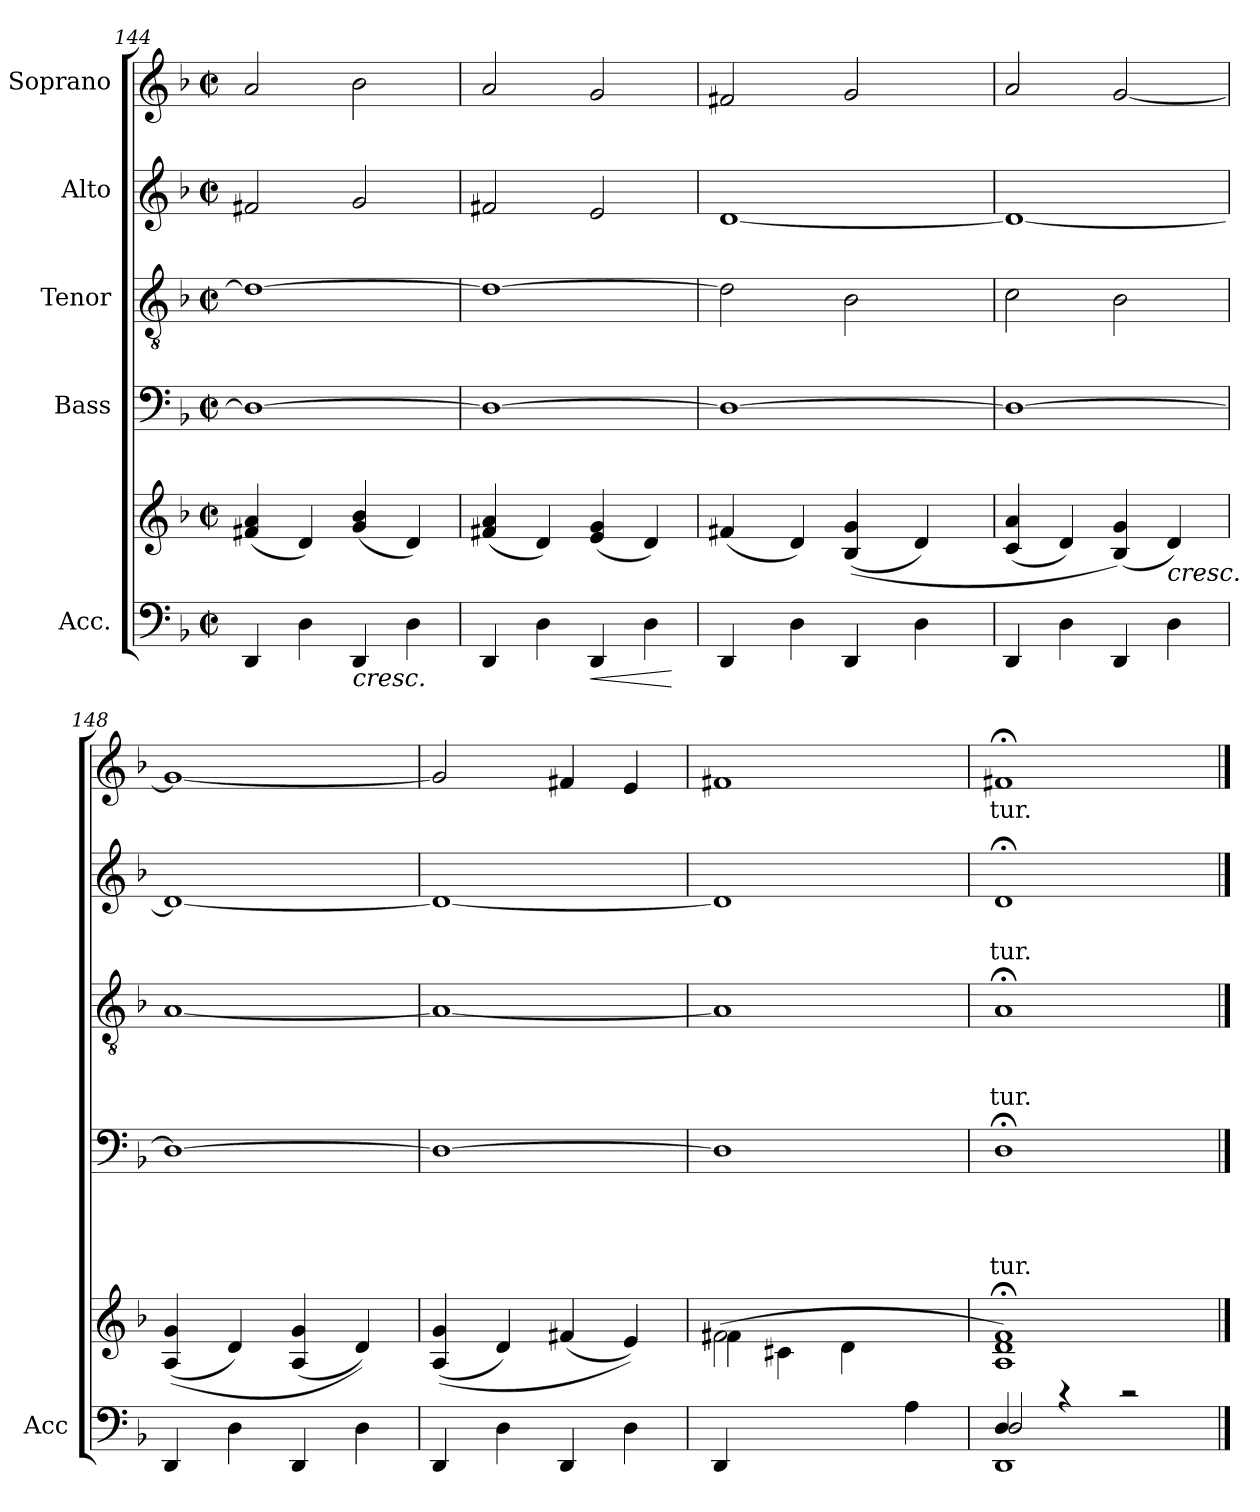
**kern	**kern	**dynam	**kern	**text	**text	**text	**text	**kern	**text	**text	**text	**kern	**text	**text	**kern	**text
*part5	*part5	*part5	*part4	*part4	*part4	*part4	*part4	*part3	*part3	*part3	*part3	*part2	*part2	*part2	*part1	*part1
*staff6	*staff5	*staff5/6	*staff4	*staff4	*staff4	*staff4	*staff4	*staff3	*staff3	*staff3	*staff3	*staff2	*staff2	*staff2	*staff1	*staff1
*I"Acc.	*	*	*I"Bass	*	*	*	*	*I"Tenor	*	*	*	*I"Alto	*	*	*I"Soprano	*
*I'Acc	*	*	*	*	*	*	*	*	*	*	*	*	*	*	*	*
*clefF4	*clefG2	*	*clefF4	*	*	*	*	*clefGv2	*	*	*	*clefG2	*	*	*clefG2	*
*k[b-]	*k[b-]	*	*k[b-]	*	*	*	*	*k[b-]	*	*	*	*k[b-]	*	*	*k[b-]	*
*F:	*F:	*	*F:	*	*	*	*	*F:	*	*	*	*F:	*	*	*F:	*
*M2/2	*M2/2	*	*M2/2	*	*	*	*	*M2/2	*	*	*	*M2/2	*	*	*M2/2	*
*met(c|)	*met(c|)	*	*met(c|)	*	*	*	*	*met(c|)	*	*	*	*met(c|)	*	*	*met(c|)	*
=144	=144	=144	=144	=144	=144	=144	=144	=144	=144	=144	=144	=144	=144	=144	=144	=144
4DD/	(<4f#X/ 4a/	.	1D_	.	.	.	.	1d_	.	.	.	2f#X/	.	.	2a/	.
4D\	4d/)	.	.	.	.	.	.	.	.	.	.	.	.	.	.	.
!	!	!LO:HP:b=2	!	!	!	!	!	!	!	!	!	!	!	!	!	!
4DD/	(<4g/ 4b-/	<	.	.	.	.	.	.	.	.	.	2g/	.	.	2b-\	.
4D\	4d/)	.	.	.	.	.	.	.	.	.	.	.	.	.	.	.
=145	=145	=145	=145	=145	=145	=145	=145	=145	=145	=145	=145	=145	=145	=145	=145	=145
4DD/	(<4f#X/ 4a/	.	1D_	.	.	.	.	1d_	.	.	.	2f#X/	.	.	2a/	.
4D\	4d/)	.	.	.	.	.	.	.	.	.	.	.	.	.	.	.
!	!	!LO:HP:b=2	!	!	!	!	!	!	!	!	!	!	!	!	!	!
4DD/	(<4e/ 4g/	<	.	.	.	.	.	.	.	.	.	2e/	.	.	2g/	.
4D\	4d/)	.	.	.	.	.	.	.	.	.	.	.	.	.	.	.
.	.	[	.	.	.	.	.	.	.	.	.	.	.	.	.	.
=146	=146	=146	=146	=146	=146	=146	=146	=146	=146	=146	=146	=146	=146	=146	=146	=146
*^	*^	*	*	*	*	*	*	*	*	*	*	*	*	*	*	*
4DD/	2ryy	16.ryy	(<4f#X/	.	1D_	.	.	.	.	2d\]	.	.	.	[<1d	.	.	2f#X/	.
.	.	2ryy	.	.	.	.	.	.	.	.	.	.	.	.	.	.	.	.
4D\	.	.	4d/)	.	.	.	.	.	.	.	.	.	.	.	.	.	.	.
16.ryy	4DD/	.	(<(4B-/ 4g/	.	.	.	.	.	.	2B-\	.	.	.	.	.	.	2g/	.
4ryy	.	4ryy	.	.	.	.	.	.	.	.	.	.	.	.	.	.	.	.
.	4D\	.	4d/)	.	.	.	.	.	.	.	.	.	.	.	.	.	.	.
8ryy	.	8ryy	.	.	.	.	.	.	.	.	.	.	.	.	.	.	.	.
32ryy	.	32ryy	.	.	.	.	.	.	.	.	.	.	.	.	.	.	.	.
*v	*v	*	*	*	*	*	*	*	*	*	*	*	*	*	*	*	*	*
*	*v	*v	*	*	*	*	*	*	*	*	*	*	*	*	*	*	*
.	.	[	.	.	.	.	.	.	.	.	.	.	.	.	.	.
=147	=147	=147	=147	=147	=147	=147	=147	=147	=147	=147	=147	=147	=147	=147	=147	=147
4DD/	(<4c/ 4a/	.	1D_	.	.	.	.	2c\	.	.	.	1d_	.	.	2a/	.
4D\	4d/)	[	.	.	.	.	.	.	.	.	.	.	.	.	.	.
4DD/	(<4B-/ 4g/)	.	.	.	.	.	.	2B-\	.	.	.	.	.	.	[<2g/	.
!	!	!LO:HP:b	!	!	!	!	!	!	!	!	!	!	!	!	!	!
4D\	4d/)	<	.	.	.	.	.	.	.	.	.	.	.	.	.	.
=148	=148	=148	=148	=148	=148	=148	=148	=148	=148	=148	=148	=148	=148	=148	=148	=148
4DD/	(<(4A/ 4g/	.	1D_	.	.	.	.	[<1A	.	.	.	1d_	.	.	1g_	.
4D\	4d/)	.	.	.	.	.	.	.	.	.	.	.	.	.	.	.
4DD/	(<4A/ 4g/	.	.	.	.	.	.	.	.	.	.	.	.	.	.	.
4D\	4d/))	.	.	.	.	.	.	.	.	.	.	.	.	.	.	.
=149	=149	=149	=149	=149	=149	=149	=149	=149	=149	=149	=149	=149	=149	=149	=149	=149
4DD/	(<(4A/ 4g/	.	1D_	.	.	.	.	1A_	.	.	.	1d_	.	.	2g/]	.
4D\	4d/)	.	.	.	.	.	.	.	.	.	.	.	.	.	.	.
4DD/	(<4f#X/	.	.	.	.	.	.	.	.	.	.	.	.	.	4f#X/	.
4D\	4e/))	.	.	.	.	.	.	.	.	.	.	.	.	.	4e/	.
=150	=150	=150	=150	=150	=150	=150	=150	=150	=150	=150	=150	=150	=150	=150	=150	=150
*	*^	*	*	*	*	*	*	*	*	*	*	*	*	*	*	*
4DD/	(>2f#X\	(<4f#\	.	1D]	.	.	.	.	1A]	.	.	.	1d]	.	.	1f#X	.
2ryy	.	4c#X\	.	.	.	.	.	.	.	.	.	.	.	.	.	.	.
.	4ryy	4d\	.	.	.	.	.	.	.	.	.	.	.	.	.	.	.
4A\)	4ryy	4ryy	.	.	.	.	.	.	.	.	.	.	.	.	.	.	.
=151	=151	=151	=151	=151	=151	=151	=151	=151	=151	=151	=151	=151	=151	=151	=151	=151	=151
*^	*	*	*	*	*	*	*	*	*	*	*	*	*	*	*	*	*
*	*^	*	*	*	*	*	*	*	*	*	*	*	*	*	*	*	*	*
!	!	!	!	!	!	!	!	!	!	!LO:LY:b	!	!	!	!LO:LY:b	!	!	!LO:LY:b	!	!LO:LY:b
*	*	*	*v	*v	*	*	*	*	*	*	*	*	*	*	*	*	*	*	*
4D/	1DD	2D/	1A; 1d; 1f;)	.	1D;<	.	.	.	-tur.	1A;	.	.	-tur.	1d;	.	-tur.	1f#X;	-tur.
4rc	.	.	.	.	.	.	.	.	.	.	.	.	.	.	.	.	.	.
2rc	.	2ryy	.	.	.	.	.	.	.	.	.	.	.	.	.	.	.	.
*v	*v	*v	*	*	*	*	*	*	*	*	*	*	*	*	*	*	*	*
==	==	==	==	==	==	==	==	==	==	==	==	==	==	==	==	==
*-	*-	*-	*-	*-	*-	*-	*-	*-	*-	*-	*-	*-	*-	*-	*-	*-
